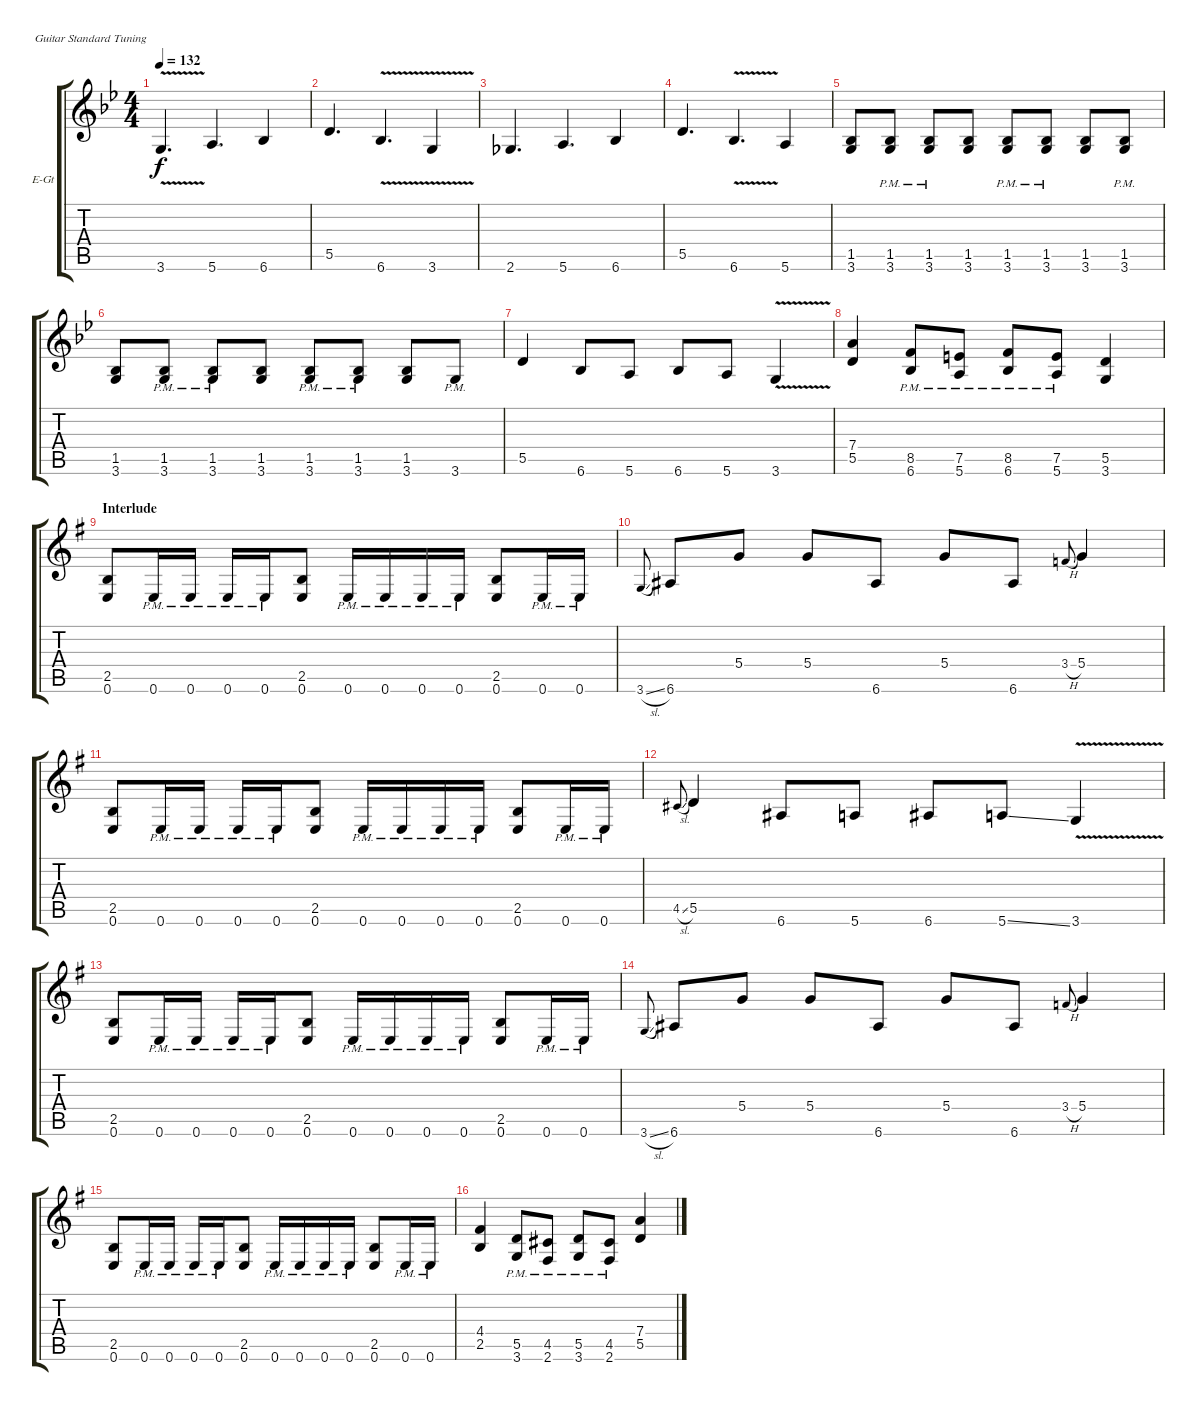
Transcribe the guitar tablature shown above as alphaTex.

\bracketExtendMode groupsimilarinstruments
\firstSystemTrackNameOrientation horizontal
\otherSystemsTrackNameOrientation horizontal
\track ("Guitar 2" "E-Gt") {instrument distortionguitar}
\staff {score tabs}
\tuning (E4 B3 G3 D3 A2 E2)
\ts (4 4)
\tempo 132
\clef g2
\ks bb
3.6{v}.4{d dy f} 5.6.4{d} 6.6.4 |
5.5.4{d} 6.6{v}.4{d} 3.6{v}.4 |
2.6.4{d} 5.6.4{d} 6.6.4 |
5.5.4{d} 6.6{v}.4{d} 5.6.4 |
(1.5 3.6).8 (3.6{pm} 1.5{pm}).8 (3.6{pm} 1.5{pm}).8 (1.5 3.6).8 (3.6{pm} 1.5{pm}).8 (3.6{pm} 1.5{pm}).8 (1.5 3.6).8 (3.6{pm} 1.5{pm}).8 |
(1.5 3.6).8 (3.6{pm} 1.5{pm}).8 (3.6{pm} 1.5{pm}).8 (1.5 3.6).8 (3.6{pm} 1.5{pm}).8 (3.6{pm} 1.5{pm}).8 (1.5 3.6).8 3.6{pm}.8 |
5.5.4 6.6.8 5.6.8 6.6.8 5.6.8 3.6{v}.4 |
(7.4 5.5).4 (8.5{pm} 6.6{pm}).8 (7.5{pm} 5.6{pm}).8 (8.5{pm} 6.6{pm}).8 (7.5{pm} 5.6{pm}).8 (5.5 3.6).4 |
\section ("" "Interlude")
\ks g
(2.5 0.6).8 0.6{pm}.16 0.6{pm}.16 0.6{pm}.16 0.6{pm}.16 (2.5 0.6).8 0.6{pm}.16 0.6{pm}.16 0.6{pm}.16 0.6{pm}.16 (2.5 0.6).8 0.6{pm}.16 0.6{pm}.16 |
3.6{sl}.8{gr onbeat} 6.6.8 5.4.8 5.4.8 6.6.8 5.4.8 6.6.8 3.4{h}.8{gr onbeat} 5.4.4 |
(2.5 0.6).8 0.6{pm}.16 0.6{pm}.16 0.6{pm}.16 0.6{pm}.16 (2.5 0.6).8 0.6{pm}.16 0.6{pm}.16 0.6{pm}.16 0.6{pm}.16 (2.5 0.6).8 0.6{pm}.16 0.6{pm}.16 |
4.5{sl}.8{gr onbeat} 5.5.4 6.6.8 5.6.8 6.6.8 5.6{ss}.8 3.6{v}.4 |
(2.5 0.6).8 0.6{pm}.16 0.6{pm}.16 0.6{pm}.16 0.6{pm}.16 (2.5 0.6).8 0.6{pm}.16 0.6{pm}.16 0.6{pm}.16 0.6{pm}.16 (2.5 0.6).8 0.6{pm}.16 0.6{pm}.16 |
3.6{sl}.8{gr onbeat} 6.6.8 5.4.8 5.4.8 6.6.8 5.4.8 6.6.8 3.4{h}.8{gr onbeat} 5.4.4 |
(2.5 0.6).8 0.6{pm}.16 0.6{pm}.16 0.6{pm}.16 0.6{pm}.16 (2.5 0.6).8 0.6{pm}.16 0.6{pm}.16 0.6{pm}.16 0.6{pm}.16 (2.5 0.6).8 0.6{pm}.16 0.6{pm}.16 |
(4.4 2.5).4 (5.5{pm} 3.6{pm}).8 (4.5{pm} 2.6{pm}).8 (5.5{pm} 3.6{pm}).8 (4.5{pm} 2.6{pm}).8 (7.4 5.5).4
